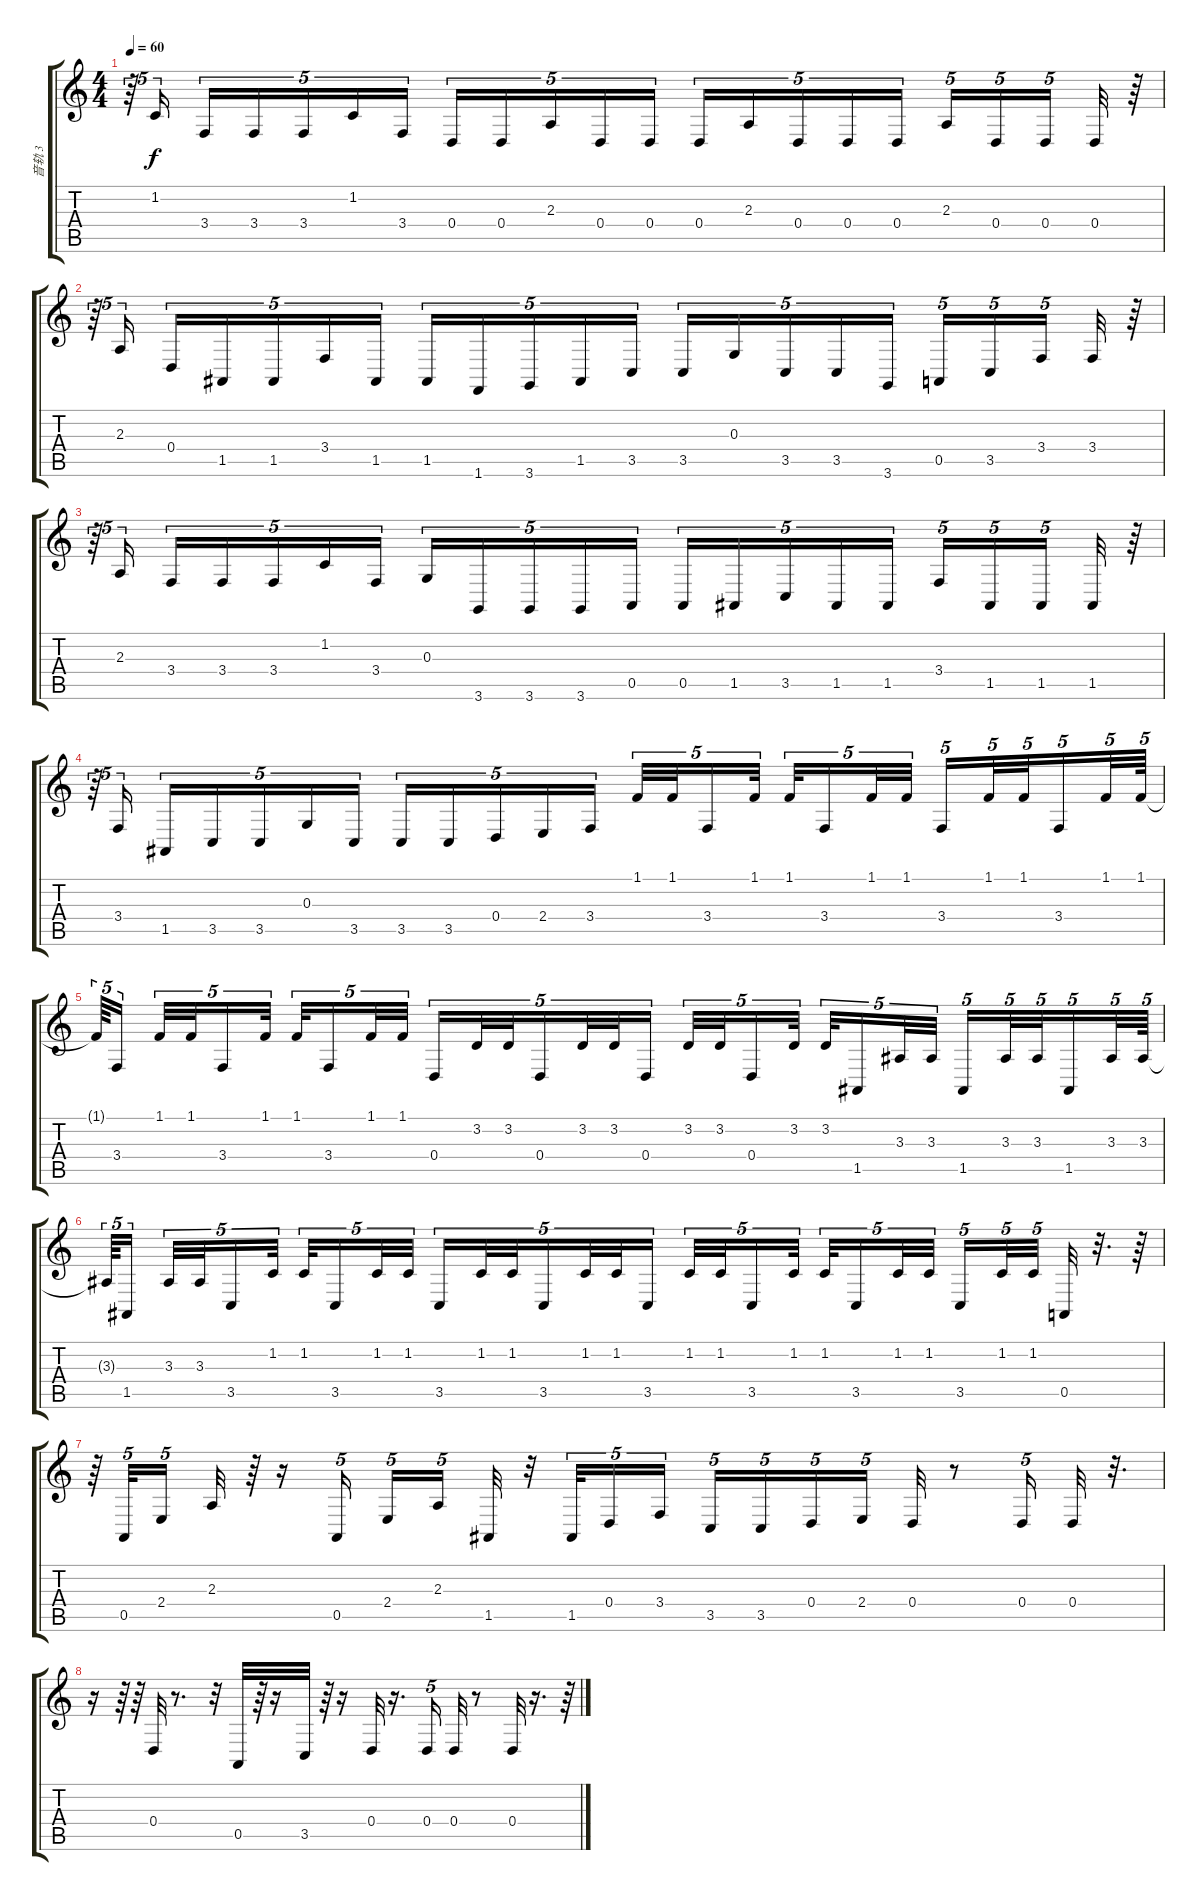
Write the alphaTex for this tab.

\track ("音轨 3" "音轨 3") {instrument lead1square}
\staff {score tabs}
\tuning (E4 B3 G3 D3 A2 E2) {hide}
\ts (4 4)
\tempo 60
\clef g2
\ks c
r.64{tu (5 4) dy f} 1.2.16{tu (5 4) beam splitsecondary} 3.4.16{tu (5 4)} 3.4.16{tu (5 4)} 3.4.16{tu (5 4)} 1.2.16{tu (5 4)} 3.4.16{tu (5 4) beam splitsecondary} 0.4.16{tu (5 4)} 0.4.16{tu (5 4)} 2.3.16{tu (5 4)} 0.4.16{tu (5 4)} 0.4.16{tu (5 4) beam splitsecondary} 0.4.16{tu (5 4)} 2.3.16{tu (5 4)} 0.4.16{tu (5 4)} 0.4.16{tu (5 4)} 0.4.16{tu (5 4) beam splitsecondary} 2.3.16{tu (5 4)} 0.4.16{tu (5 4)} 0.4.16{tu (5 4) beam splitsecondary} 0.4.32 r.64 |
r.64{tu (5 4)} 2.3.16{tu (5 4) beam splitsecondary} 0.4.16{tu (5 4)} 1.5.16{tu (5 4)} 1.5.16{tu (5 4)} 3.4.16{tu (5 4)} 1.5.16{tu (5 4) beam splitsecondary} 1.5.16{tu (5 4)} 1.6.16{tu (5 4)} 3.6.16{tu (5 4)} 1.5.16{tu (5 4)} 3.5.16{tu (5 4) beam splitsecondary} 3.5.16{tu (5 4)} 0.3.16{tu (5 4)} 3.5.16{tu (5 4)} 3.5.16{tu (5 4)} 3.6.16{tu (5 4) beam splitsecondary} 0.5.16{tu (5 4)} 3.5.16{tu (5 4)} 3.4.16{tu (5 4) beam splitsecondary} 3.4.32 r.64 |
r.64{tu (5 4)} 2.3.16{tu (5 4) beam splitsecondary} 3.4.16{tu (5 4)} 3.4.16{tu (5 4)} 3.4.16{tu (5 4)} 1.2.16{tu (5 4)} 3.4.16{tu (5 4) beam splitsecondary} 0.3.16{tu (5 4)} 3.6.16{tu (5 4)} 3.6.16{tu (5 4)} 3.6.16{tu (5 4)} 0.5.16{tu (5 4) beam splitsecondary} 0.5.16{tu (5 4)} 1.5.16{tu (5 4)} 3.5.16{tu (5 4)} 1.5.16{tu (5 4)} 1.5.16{tu (5 4) beam splitsecondary} 3.4.16{tu (5 4)} 1.5.16{tu (5 4)} 1.5.16{tu (5 4) beam splitsecondary} 1.5.32 r.64 |
r.64{tu (5 4)} 3.4.16{tu (5 4) beam splitsecondary} 1.5.16{tu (5 4)} 3.5.16{tu (5 4)} 3.5.16{tu (5 4)} 0.3.16{tu (5 4)} 3.5.16{tu (5 4) beam splitsecondary} 3.5.16{tu (5 4)} 3.5.16{tu (5 4)} 0.4.16{tu (5 4)} 2.4.16{tu (5 4)} 3.4.16{tu (5 4) beam splitsecondary} 1.1.32{tu (5 4)} 1.1.32{tu (5 4)} 3.4.16{tu (5 4)} 1.1.32{tu (5 4) beam splitsecondary} 1.1.32{tu (5 4)} 3.4.16{tu (5 4)} 1.1.32{tu (5 4)} 1.1.32{tu (5 4) beam splitsecondary} 3.4.16{tu (5 4)} 1.1.32{tu (5 4)} 1.1.32{tu (5 4)} 3.4.16{tu (5 4)} 1.1.32{tu (5 4)} 1.1.64{tu (5 4)} |
1.1{t}.64{tu (5 4)} 3.4.16{tu (5 4) beam splitsecondary} 1.1.32{tu (5 4)} 1.1.32{tu (5 4)} 3.4.16{tu (5 4)} 1.1.32{tu (5 4) beam splitsecondary} 1.1.32{tu (5 4)} 3.4.16{tu (5 4)} 1.1.32{tu (5 4)} 1.1.32{tu (5 4) beam splitsecondary} 0.4.16{tu (5 4)} 3.2.32{tu (5 4)} 3.2.32{tu (5 4)} 0.4.16{tu (5 4)} 3.2.32{tu (5 4)} 3.2.32{tu (5 4)} 0.4.16{tu (5 4) beam splitsecondary} 3.2.32{tu (5 4)} 3.2.32{tu (5 4)} 0.4.16{tu (5 4)} 3.2.32{tu (5 4) beam splitsecondary} 3.2.32{tu (5 4)} 1.5.16{tu (5 4)} 3.3.32{tu (5 4)} 3.3.32{tu (5 4) beam splitsecondary} 1.5.16{tu (5 4)} 3.3.32{tu (5 4)} 3.3.32{tu (5 4)} 1.5.16{tu (5 4)} 3.3.32{tu (5 4)} 3.3.64{tu (5 4)} |
3.3{t}.64{tu (5 4)} 1.5.16{tu (5 4) beam splitsecondary} 3.3.32{tu (5 4)} 3.3.32{tu (5 4)} 3.5.16{tu (5 4)} 1.2.32{tu (5 4) beam splitsecondary} 1.2.32{tu (5 4)} 3.5.16{tu (5 4)} 1.2.32{tu (5 4)} 1.2.32{tu (5 4) beam splitsecondary} 3.5.16{tu (5 4)} 1.2.32{tu (5 4)} 1.2.32{tu (5 4)} 3.5.16{tu (5 4)} 1.2.32{tu (5 4)} 1.2.32{tu (5 4)} 3.5.16{tu (5 4) beam splitsecondary} 1.2.32{tu (5 4)} 1.2.32{tu (5 4)} 3.5.16{tu (5 4)} 1.2.32{tu (5 4) beam splitsecondary} 1.2.32{tu (5 4)} 3.5.16{tu (5 4)} 1.2.32{tu (5 4)} 1.2.32{tu (5 4) beam splitsecondary} 3.5.16{tu (5 4)} 1.2.32{tu (5 4)} 1.2.32{tu (5 4) beam splitsecondary} 0.5.32 r.32{d} r.64 |
r.64 0.5.32{tu (5 4)} 2.4.16{tu (5 4) beam splitsecondary} 2.3.32 r.64 r.16 0.5.16{tu (5 4)} 2.4.16{tu (5 4)} 2.3.16{tu (5 4) beam splitsecondary} 1.5.32 r.32 1.5.32{tu (5 4)} 0.4.16{tu (5 4)} 3.4.16{tu (5 4)} 3.5.16{tu (5 4)} 3.5.16{tu (5 4)} 0.4.16{tu (5 4)} 2.4.16{tu (5 4) beam splitsecondary} 0.4.32 r.8 0.4.16{tu (5 4)} 0.4.32 r.32{d} |
r.16 r.64 r.64 0.4.32 r.8{d} r.32 0.5.32 r.64 r.16 3.5.32 r.64 r.16 0.4.32 r.16{d} 0.4.16{tu (5 4)} 0.4.32 r.8 0.4.32 r.16{d} r.64{tu (5 4)}
